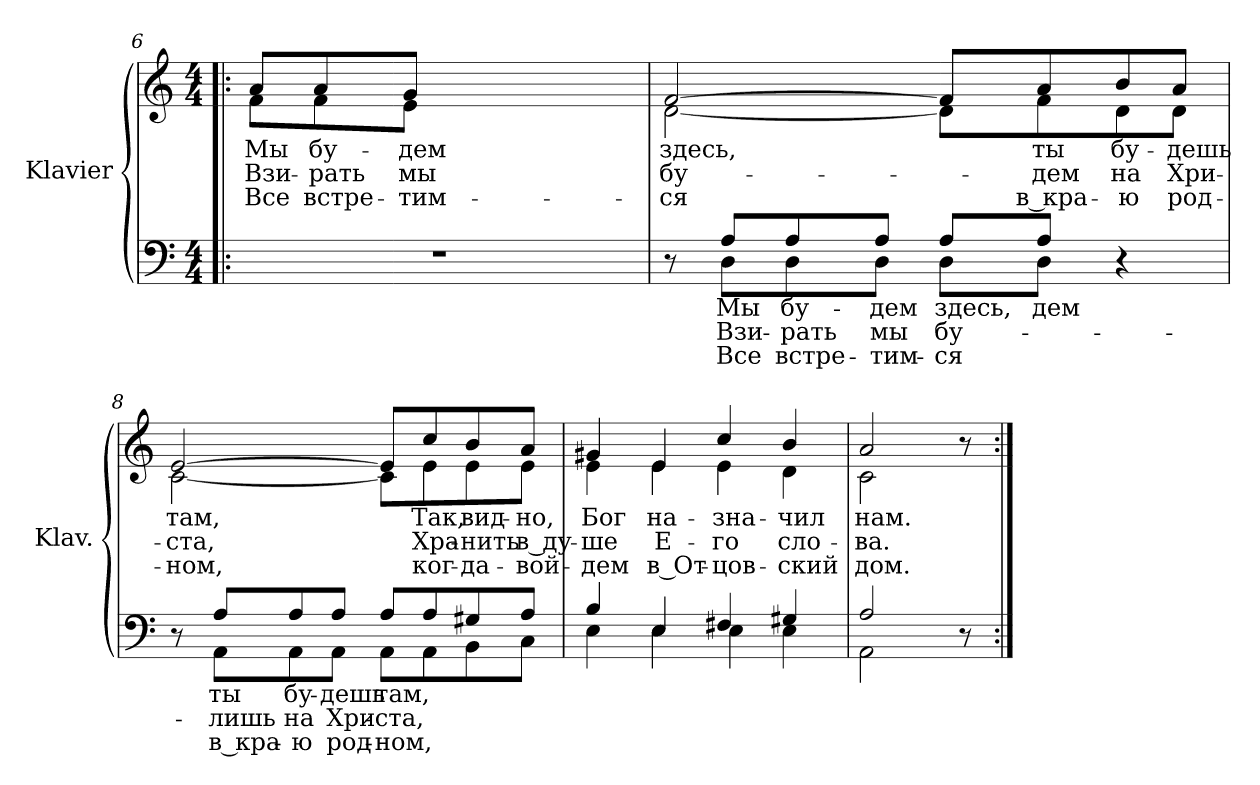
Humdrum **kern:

**kern	**text	**text	**text	**kern	**text	**text	**text
*part2	*part2	*part2	*part2	*part1	*part1	*part1	*part1
*staff2	*staff2	*staff2	*staff2	*staff1	*staff1	*staff1	*staff1
*I"Klavier	*	*	*	*I"Klavier	*	*	*
*I'Klav.	*	*	*	*I'Klav.	*	*	*
*clefF4	*	*	*	*clefG2	*	*	*
*k[]	*	*	*	*k[]	*	*	*
*C:	*	*	*	*C:	*	*	*
*M4/4	*	*	*	*M4/4	*	*	*
=6!|:	=6!|:	=6!|:	=6!|:	=6!|:	=6!|:	=6!|:	=6!|:
!LO:N:vis=1	!	!	!	!	!	!	!
!	!	!	!	!	!LO:LY:b:color=#000000	!LO:LY:b:color=#000000	!LO:LY:b:color=#000000
*	*	*	*	*^	*	*	*
1r	.	.	.	8ai/L	8fi\L	Мы	Взи-	Все
!	!	!	!	!	!	!LO:LY:b:color=#000000	!LO:LY:b:color=#000000	!LO:LY:b:color=#000000
.	.	.	.	8ai/	8fi\	бу-	-рать	встре-
!	!	!	!	!	!	!LO:LY:b:color=#000000	!LO:LY:b:color=#000000	!LO:LY:b:color=#000000
.	.	.	.	8gi/J	8ei\J	-дем	мы	-тим-
.	.	.	.	2ryy	2ryy	.	.	.
.	.	.	.	8ryy	8ryy	.	.	.
=7	=7	=7	=7	=7	=7	=7	=7	=7
*^	*	*	*	*	*	*	*	*
!	!	!	!	!	!	!	!LO:LY:b:color=#000000	!LO:LY:b:color=#000000	!LO:LY:b:color=#000000
8r	8ryy	.	.	.	[>2fi/	[<2di\	здесь,	бу-	-ся
!	!	!LO:LY:a:color=#000000	!LO:LY:a:color=#000000	!LO:LY:a:color=#000000	!	!	!	!	!
8Ai/L	8Di\L	Мы	Взи-	Все	.	.	.	.	.
!	!	!LO:LY:a:color=#000000	!LO:LY:a:color=#000000	!LO:LY:a:color=#000000	!	!	!	!	!
8Ai/	8Di\	бу-	-рать	встре-	.	.	.	.	.
!	!	!LO:LY:a:color=#000000	!LO:LY:a:color=#000000	!LO:LY:a:color=#000000	!	!	!	!	!
8Ai/J	8Di\J	-дем	мы	-тим-	.	.	.	.	.
!	!	!LO:LY:a:color=#000000	!LO:LY:a:color=#000000	!LO:LY:a:color=#000000	!	!	!	!	!
8Ai/L	8Di\L	здесь,	бу-	-ся	8fi/L]	8di\L]	.	.	.
!	!	!LO:LY:a:color=#000000	!	!	!	!	!	!	!
!	!	!	!	!	!	!	!LO:LY:b:color=#000000	!LO:LY:b:color=#000000	!LO:LY:b:color=#000000
8Ai/J	8Di\J	-дем	.	.	8ai/	8fi\	ты	-дем	в кра-
!	!	!	!	!	!	!	!LO:LY:b:color=#000000	!LO:LY:b:color=#000000	!LO:LY:b:color=#000000
4r	4ryy	.	.	.	8bi/	8di\	бу-	на	-ю
!	!	!	!	!	!	!	!LO:LY:b:color=#000000	!LO:LY:b:color=#000000	!LO:LY:b:color=#000000
.	.	.	.	.	8ai/J	8di\J	-дешь	Хри-	род-
!!LO:LB:g=z	!!
=8	=8	=8	=8	=8	=8	=8	=8	=8	=8
!	!	!	!	!	!	!	!LO:LY:b:color=#000000	!LO:LY:b:color=#000000	!LO:LY:b:color=#000000
8r	8ryy	.	.	.	[>2ei/	[<2ci\	там,	-ста,	-ном,
!	!	!LO:LY:a:color=#000000	!LO:LY:a:color=#000000	!LO:LY:a:color=#000000	!	!	!	!	!
8Ai/L	8AAi\L	ты	лишь	в кра-	.	.	.	.	.
!	!	!LO:LY:a:color=#000000	!LO:LY:a:color=#000000	!LO:LY:a:color=#000000	!	!	!	!	!
8Ai/	8AAi\	бу-	на	-ю	.	.	.	.	.
!	!	!LO:LY:a:color=#000000	!LO:LY:a:color=#000000	!LO:LY:a:color=#000000	!	!	!	!	!
8Ai/J	8AAi\J	-дешь	Хри-	род-	.	.	.	.	.
!	!	!LO:LY:a:color=#000000	!LO:LY:a:color=#000000	!LO:LY:a:color=#000000	!	!	!	!	!
8Ai/L	8AAi\L	там,	-ста,	-ном,	8ei/L]	8ci\L]	.	.	.
!	!	!	!	!	!	!	!LO:LY:b:color=#000000	!LO:LY:b:color=#000000	!LO:LY:b:color=#000000
8Ai/	8AAi\	.	.	.	8cci/	8ei\	Так,	Хра-	ког-
!	!	!	!	!	!	!	!LO:LY:b:color=#000000	!LO:LY:b:color=#000000	!LO:LY:b:color=#000000
8G#Xi/	8BBi\	.	.	.	8bi/	8ei\	вид-	-нить	-да-
!	!	!	!	!	!	!	!LO:LY:b:color=#000000	!LO:LY:b:color=#000000	!LO:LY:b:color=#000000
8Ai/J	8Ci\J	.	.	.	8ai/J	8ei\J	-но,	в ду-	-вой-
=9	=9	=9	=9	=9	=9	=9	=9	=9	=9
!	!	!	!	!	!	!	!LO:LY:b:color=#000000	!LO:LY:b:color=#000000	!LO:LY:b:color=#000000
4Bi/	4Ei\	.	.	.	4g#Xi/	4ei\	Бог	-ше	-дем
!	!	!	!	!	!	!	!LO:LY:b:color=#000000	!LO:LY:b:color=#000000	!LO:LY:b:color=#000000
4Ei/	4Ei\	.	.	.	4ei/	4ei\	на-	Е-	в От-
!	!	!	!	!	!	!	!LO:LY:b:color=#000000	!LO:LY:b:color=#000000	!LO:LY:b:color=#000000
4F#Xi/	4Ei\	.	.	.	4cci/	4ei\	-зна-	-го	-цов-
!	!	!	!	!	!	!	!LO:LY:b:color=#000000	!LO:LY:b:color=#000000	!LO:LY:b:color=#000000
4G#Xi/	4Ei\	.	.	.	4bi/	4di\	-чил	сло-	-ский
=10	=10	=10	=10	=10	=10	=10	=10	=10	=10
!	!	!	!	!	!	!	!LO:LY:b:color=#000000	!LO:LY:b:color=#000000	!LO:LY:b:color=#000000
2Ai/	2AAi\	.	.	.	2ai/	2ci\	нам.	-ва.	дом.
8r	8ryy	.	.	.	8r	8ryy	.	.	.
*v	*v	*	*	*	*	*	*	*	*
*	*	*	*	*v	*v	*	*	*
=:|!	=:|!	=:|!	=:|!	=:|!	=:|!	=:|!	=:|!
*-	*-	*-	*-	*-	*-	*-	*-
